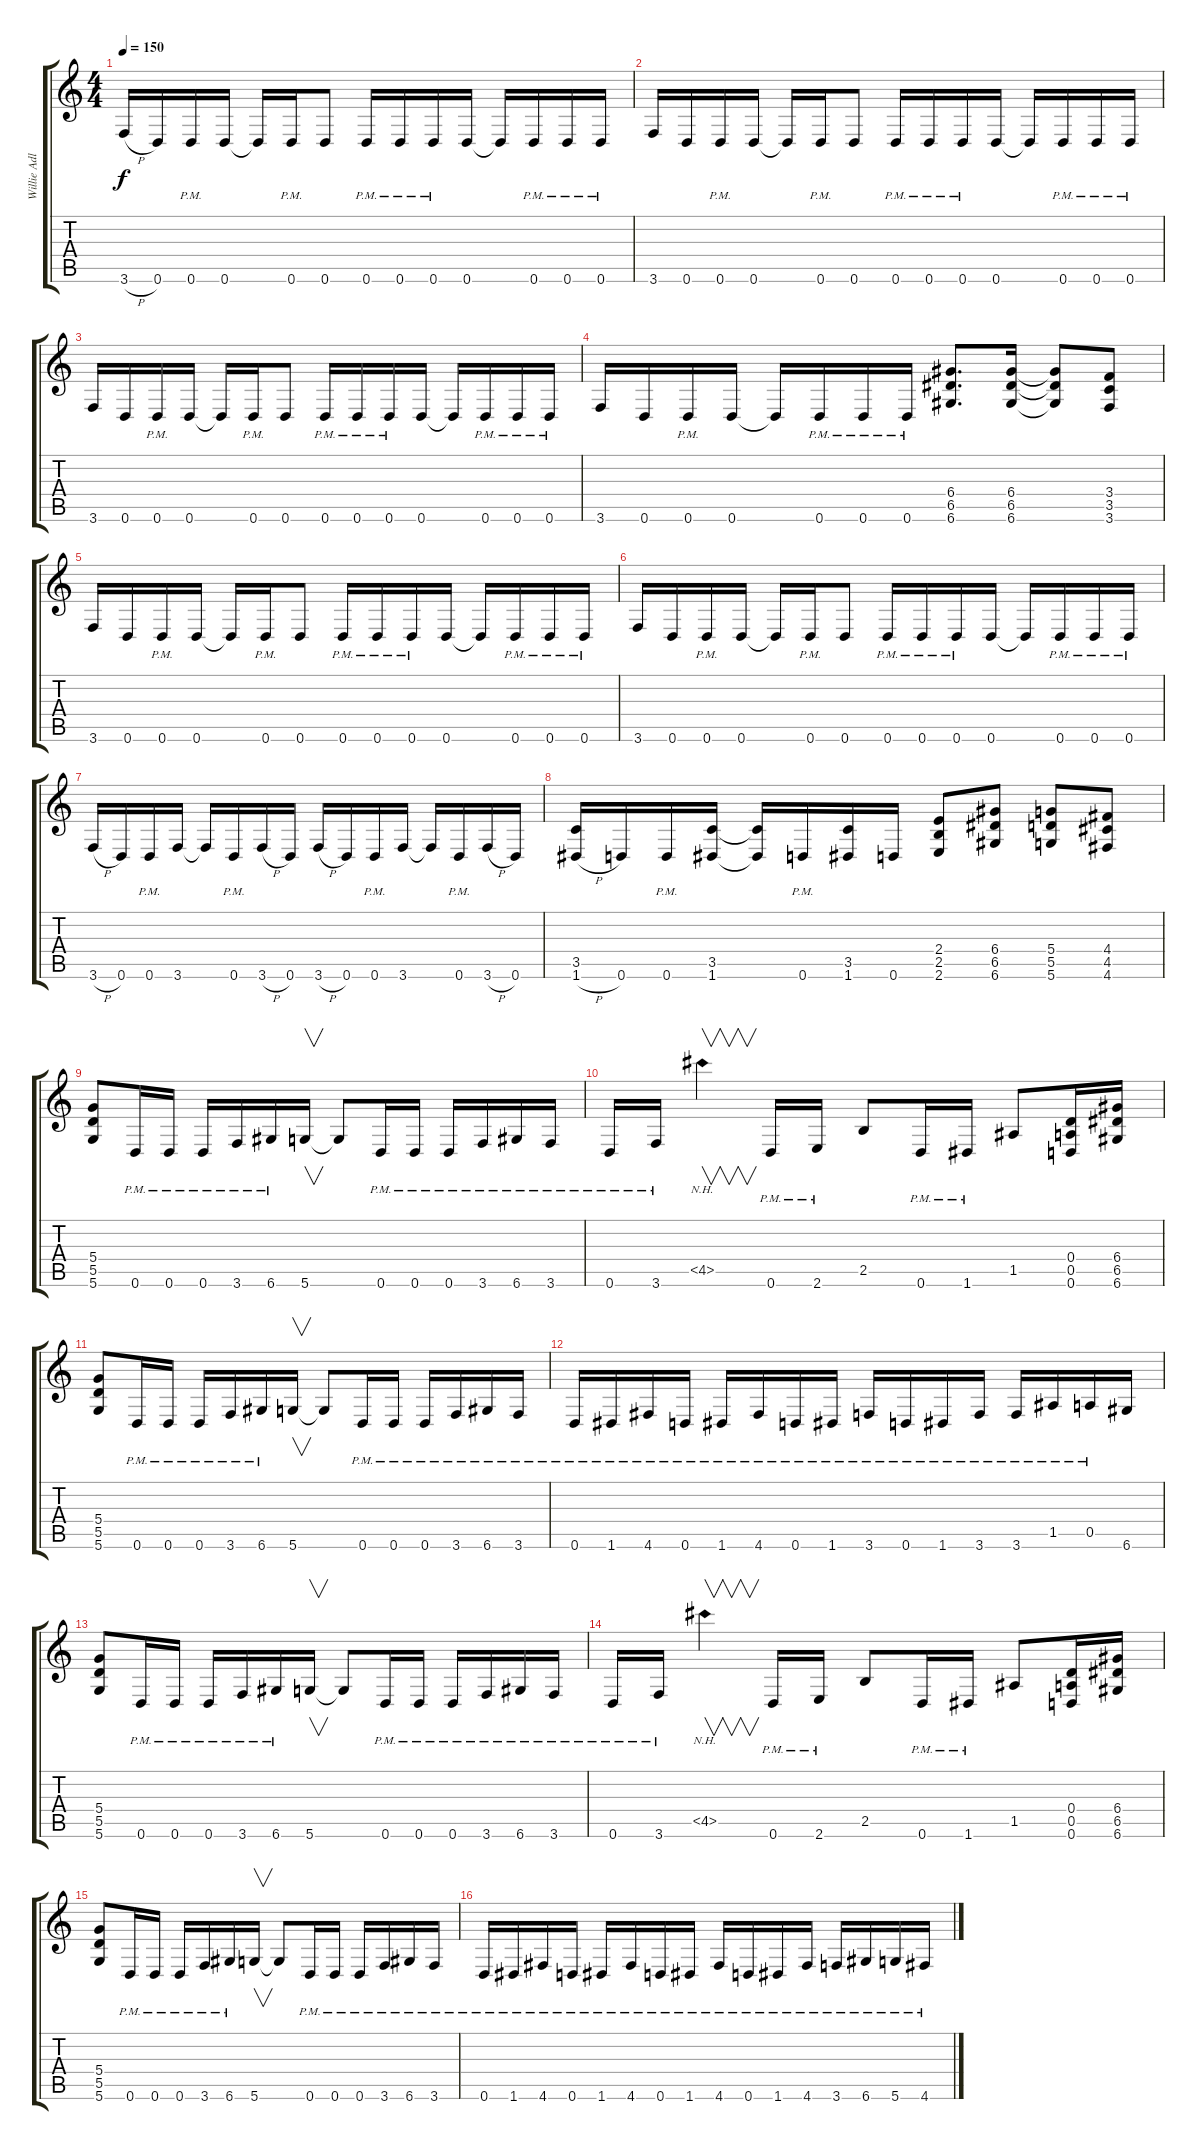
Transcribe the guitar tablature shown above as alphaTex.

\track ("Willie Adler" "Willie Adl") {instrument distortionguitar}
\staff {score tabs}
\tuning (E4 B3 G3 D3 A2 D2) {hide}
\ts (4 4)
\tempo 150
\clef g2
\ks c
3.6{h}.16{dy f} 0.6.16 0.6{pm}.16 0.6.16 0.6{t}.16 0.6{pm}.16 0.6.8 0.6{pm}.16 0.6{pm}.16 0.6{pm}.16 0.6.16 0.6{t}.16 0.6{pm}.16 0.6{pm}.16 0.6{pm}.16 |
3.6.16 0.6.16 0.6{pm}.16 0.6.16 0.6{t}.16 0.6{pm}.16 0.6.8 0.6{pm}.16 0.6{pm}.16 0.6{pm}.16 0.6.16 0.6{t}.16 0.6{pm}.16 0.6{pm}.16 0.6{pm}.16 |
3.6.16 0.6.16 0.6{pm}.16 0.6.16 0.6{t}.16 0.6{pm}.16 0.6.8 0.6{pm}.16 0.6{pm}.16 0.6{pm}.16 0.6.16 0.6{t}.16 0.6{pm}.16 0.6{pm}.16 0.6{pm}.16 |
3.6.16 0.6.16 0.6{pm}.16 0.6.16 0.6{t}.16 0.6{pm}.16 0.6{pm}.16 0.6{pm}.16 (6.4 6.5 6.6).8{d} (6.4 6.5 6.6).16 (6.4{t} 6.5{t} 6.6{t}).8 (3.4 3.5 3.6).8 |
3.6.16 0.6.16 0.6{pm}.16 0.6.16 0.6{t}.16 0.6{pm}.16 0.6.8 0.6{pm}.16 0.6{pm}.16 0.6{pm}.16 0.6.16 0.6{t}.16 0.6{pm}.16 0.6{pm}.16 0.6{pm}.16 |
3.6.16 0.6.16 0.6{pm}.16 0.6.16 0.6{t}.16 0.6{pm}.16 0.6.8 0.6{pm}.16 0.6{pm}.16 0.6{pm}.16 0.6.16 0.6{t}.16 0.6{pm}.16 0.6{pm}.16 0.6{pm}.16 |
3.6{h}.16 0.6.16 0.6{pm}.16 3.6.16 3.6{t}.16 0.6{pm}.16 3.6{h}.16 0.6.16 3.6{h}.16 0.6.16 0.6{pm}.16 3.6.16 3.6{t}.16 0.6{pm}.16 3.6{h}.16 0.6.16 |
(3.5 1.6{h}).16 0.6.16 0.6{pm}.16 (3.5 1.6).16 (3.5{t} 1.6{t}).16 0.6{pm}.16 (3.5 1.6).16 0.6.16 (2.4 2.5 2.6).8 (6.4 6.5 6.6).8 (5.4 5.5 5.6).8 (4.4 4.5 4.6).8 |
(5.4 5.5 5.6).8 0.6{pm}.16 0.6{pm}.16 0.6{pm}.16 3.6{pm}.16 6.6{pm}.16 5.6.16{v} 5.6{t}.8 0.6{pm}.16 0.6{pm}.16 0.6{pm}.16 3.6{pm}.16 6.6{pm}.16 3.6{pm}.16 |
0.6{pm}.16 3.6{pm}.16 4.5{nh}.4{v} 0.6{pm}.16 2.6{pm}.16 2.5.8 0.6{pm}.16 1.6{pm}.16 1.5.8 (0.4 0.5 0.6).16 (6.4 6.5 6.6).16 |
(5.4 5.5 5.6).8 0.6{pm}.16 0.6{pm}.16 0.6{pm}.16 3.6{pm}.16 6.6{pm}.16 5.6.16{v} 5.6{t}.8 0.6{pm}.16 0.6{pm}.16 0.6{pm}.16 3.6{pm}.16 6.6{pm}.16 3.6{pm}.16 |
0.6{pm}.16 1.6{pm}.16 4.6{pm}.16 0.6{pm}.16 1.6{pm}.16 4.6{pm}.16 0.6{pm}.16 1.6{pm}.16 3.6{pm}.16 0.6{pm}.16 1.6{pm}.16 3.6{pm}.16 3.6{pm}.16 1.5{pm}.16 0.5{pm}.16 6.6.16 |
(5.4 5.5 5.6).8 0.6{pm}.16 0.6{pm}.16 0.6{pm}.16 3.6{pm}.16 6.6{pm}.16 5.6.16{v} 5.6{t}.8 0.6{pm}.16 0.6{pm}.16 0.6{pm}.16 3.6{pm}.16 6.6{pm}.16 3.6{pm}.16 |
0.6{pm}.16 3.6{pm}.16 4.5{nh}.4{v} 0.6{pm}.16 2.6{pm}.16 2.5.8 0.6{pm}.16 1.6{pm}.16 1.5.8 (0.4 0.5 0.6).16 (6.4 6.5 6.6).16 |
(5.4 5.5 5.6).8 0.6{pm}.16 0.6{pm}.16 0.6{pm}.16 3.6{pm}.16 6.6{pm}.16 5.6.16{v} 5.6{t}.8 0.6{pm}.16 0.6{pm}.16 0.6{pm}.16 3.6{pm}.16 6.6{pm}.16 3.6{pm}.16 |
0.6{pm}.16 1.6{pm}.16 4.6{pm}.16 0.6{pm}.16 1.6{pm}.16 4.6{pm}.16 0.6{pm}.16 1.6{pm}.16 4.6{pm}.16 0.6{pm}.16 1.6{pm}.16 4.6{pm}.16 3.6{pm}.16 6.6{pm}.16 5.6{pm}.16 4.6{pm}.16
